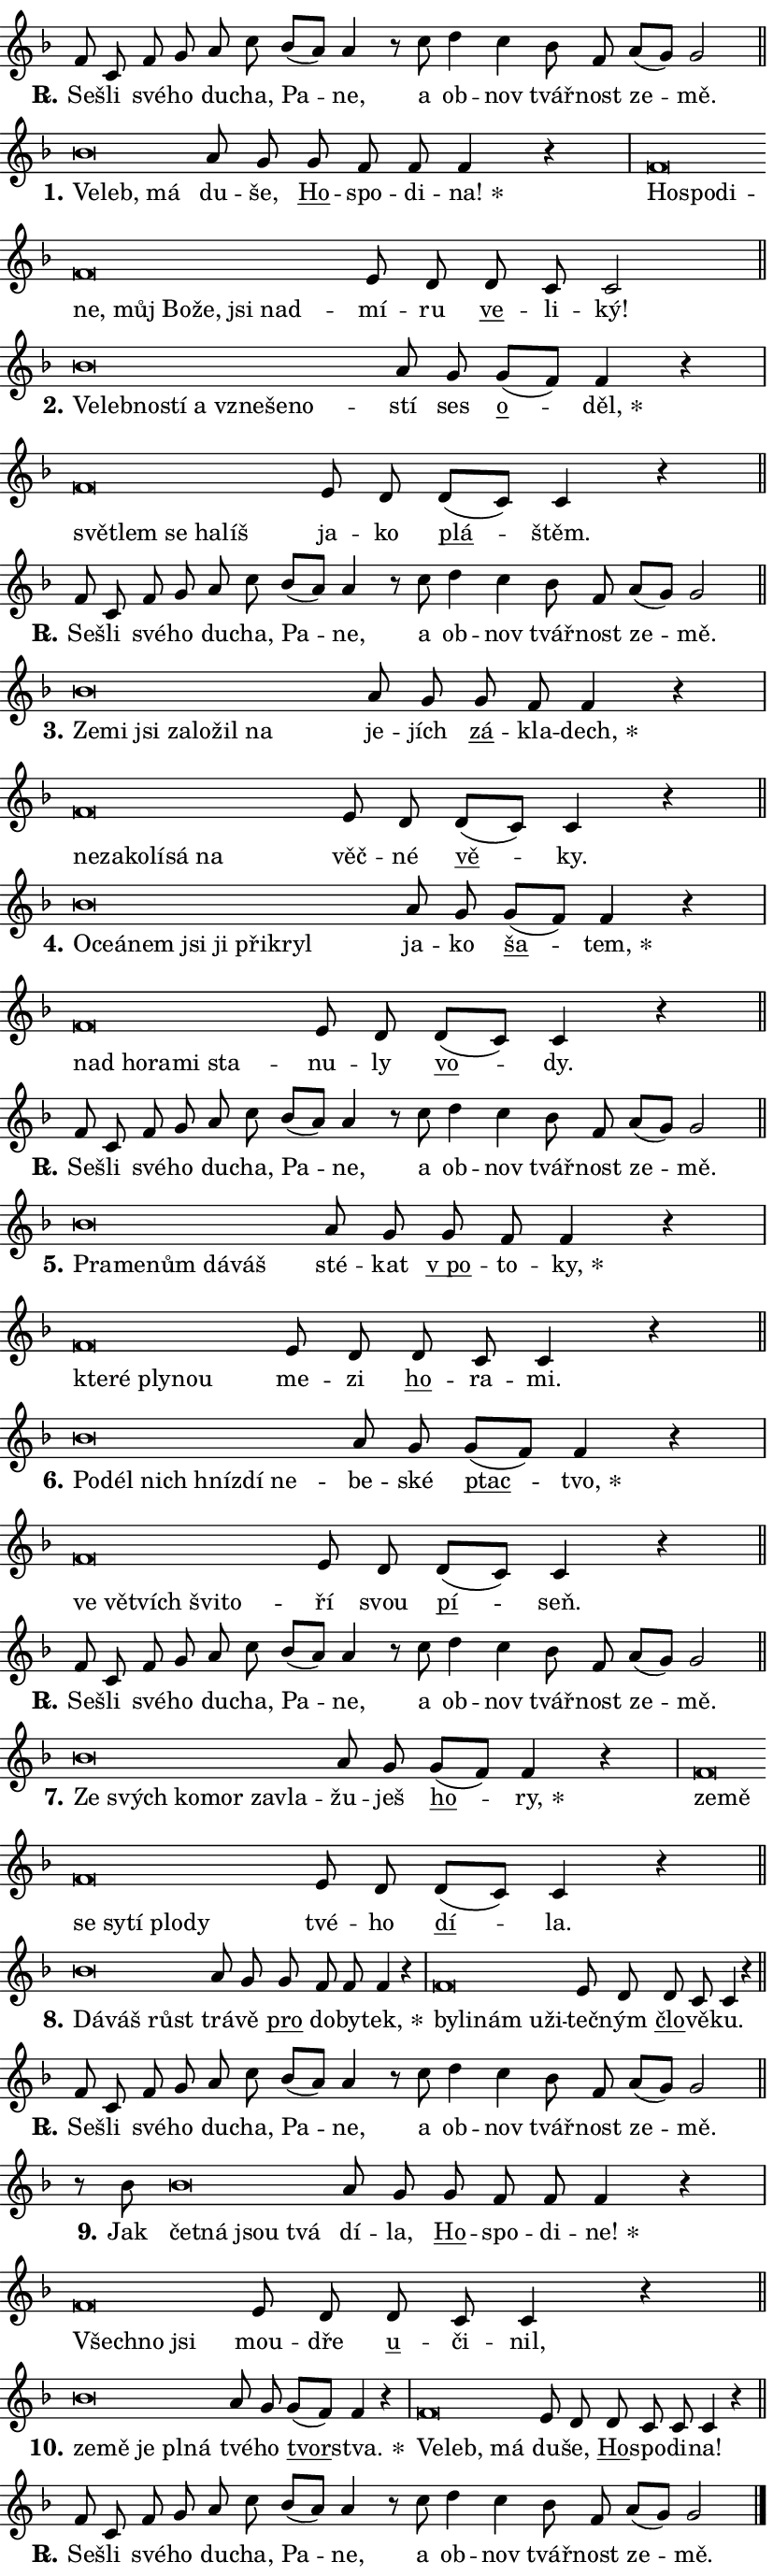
\version "2.24.0"
\header { tagline = "" }
\paper {
  indent = 0\cm
  top-margin = 0\cm
  right-margin = 0.13\cm % to fit lyric hyphens
  bottom-margin = 0\cm
  left-margin = 0\cm
  paper-width = 14\cm
  page-breaking = #ly:one-page-breaking
  system-system-spacing.basic-distance = #11
  score-system-spacing.basic-distance = #11
  ragged-last = ##f
}


%% Author: Thomas Morley
%% https://lists.gnu.org/archive/html/lilypond-user/2020-05/msg00002.html
#(define (line-position grob)
"Returns position of @var[grob} in current system:
   @code{'start}, if at first time-step
   @code{'end}, if at last time-step
   @code{'middle} otherwise
"
  (let* ((col (ly:item-get-column grob))
         (ln (ly:grob-object col 'left-neighbor))
         (rn (ly:grob-object col 'right-neighbor))
         (col-to-check-left (if (ly:grob? ln) ln col))
         (col-to-check-right (if (ly:grob? rn) rn col))
         (break-dir-left
           (and
             (ly:grob-property col-to-check-left 'non-musical #f)
             (ly:item-break-dir col-to-check-left)))
         (break-dir-right
           (and
             (ly:grob-property col-to-check-right 'non-musical #f)
             (ly:item-break-dir col-to-check-right))))
        (cond ((eqv? 1 break-dir-left) 'start)
              ((eqv? -1 break-dir-right) 'end)
              (else 'middle))))

#(define (tranparent-at-line-position vctor)
  (lambda (grob)
  "Relying on @code{line-position} select the relevant enry from @var{vctor}.
Used to determine transparency,"
    (case (line-position grob)
      ((end) (not (vector-ref vctor 0)))
      ((middle) (not (vector-ref vctor 1)))
      ((start) (not (vector-ref vctor 2))))))

noteHeadBreakVisibility =
#(define-music-function (break-visibility)(vector?)
"Makes @code{NoteHead}s transparent relying on @var{break-visibility}"
#{
  \override NoteHead.transparent =
    #(tranparent-at-line-position break-visibility)
#})

#(define delete-ledgers-for-transparent-note-heads
  (lambda (grob)
    "Reads whether a @code{NoteHead} is transparent.
If so this @code{NoteHead} is removed from @code{'note-heads} from
@var{grob}, which is supposed to be @code{LedgerLineSpanner}.
As a result ledgers are not printed for this @code{NoteHead}"
    (let* ((nhds-array (ly:grob-object grob 'note-heads))
           (nhds-list
             (if (ly:grob-array? nhds-array)
                 (ly:grob-array->list nhds-array)
                 '()))
           ;; Relies on the transparent-property being done before
           ;; Staff.LedgerLineSpanner.after-line-breaking is executed.
           ;; This is fragile ...
           (to-keep
             (remove
               (lambda (nhd)
                 (ly:grob-property nhd 'transparent #f))
               nhds-list)))
      ;; TODO find a better method to iterate over grob-arrays, similiar
      ;; to filter/remove etc for lists
      ;; For now rebuilt from scratch
      (set! (ly:grob-object grob 'note-heads)  '())
      (for-each
        (lambda (nhd)
          (ly:pointer-group-interface::add-grob grob 'note-heads nhd))
        to-keep))))

squashNotes = {
  \override NoteHead.X-extent = #'(-0.2 . 0.2)
  \override NoteHead.Y-extent = #'(-0.75 . 0)
  \override NoteHead.stencil =
    #(lambda (grob)
       (let ((pos (ly:grob-property grob 'staff-position)))
         (begin
           (if (< pos -7) (display "ERROR: Lower brevis then expected\n") (display ""))
           (if (<= pos -6) ly:text-interface::print ly:note-head::print))))
}
unSquashNotes = {
  \revert NoteHead.X-extent
  \revert NoteHead.Y-extent
  \revert NoteHead.stencil
}

hideNotes = \noteHeadBreakVisibility #begin-of-line-visible
unHideNotes = \noteHeadBreakVisibility #all-visible

% work-around for resetting accidentals
% https://lilypond.org/doc/v2.23/Documentation/notation/displaying-rhythms#unmetered-music
cadenzaMeasure = {
  \cadenzaOff
  \partial 1024 s1024
  \cadenzaOn
}

#(define-markup-command (accent layout props text) (markup?)
  "Underline accented syllable"
  (interpret-markup layout props
    #{\markup \override #'(offset . 4.3) \underline { #text }#}))

responsum = \markup \concat {
  "R" \hspace #-1.05 \path #0.1 #'((moveto 0 0.07) (lineto 0.9 0.8)) \hspace #0.05 "."
}

spaceSize = #0.6828661417322834 % exact space size for TeX Gyre Schola

\layout {
  \context {
    \Staff
    \remove "Time_signature_engraver"
    \override LedgerLineSpanner.after-line-breaking = #delete-ledgers-for-transparent-note-heads
  }
  \context {
    \Lyrics {
      \override LyricSpace.minimum-distance = \spaceSize
      \override LyricText.font-name = #"TeX Gyre Schola"
      \override LyricText.font-size = 1
      \override StanzaNumber.font-name = #"TeX Gyre Schola Bold"
      \override StanzaNumber.font-size = 1
    }
  }
  \context {
    \Score 
    \override NoteHead.text =
      #(lambda (grob) 
        (let ((pos (ly:grob-property grob 'staff-position)))
          #{\markup {
            \combine
              \halign #-0.55 \raise #(if (= pos -6) 0 0.5) \override #'(thickness . 2) \draw-line #'(3.2 . 0)
              \musicglyph "noteheads.sM1"
          }#}))
  }
}

% magnetic-lyrics.ily
%
%   written by
%     Jean Abou Samra <jean@abou-samra.fr>
%     Werner Lemberg <wl@gnu.org>
%
%   adapted by
%     Jiri Hon <jiri.hon@gmail.com>
%
% Version 2022-Apr-15

% https://www.mail-archive.com/lilypond-user@gnu.org/msg149350.html

#(define (Left_hyphen_pointer_engraver context)
   "Collect syllable-hyphen-syllable occurrences in lyrics and store
them in properties.  This engraver only looks to the left.  For
example, if the lyrics input is @code{foo -- bar}, it does the
following.

@itemize @bullet
@item
Set the @code{text} property of the @code{LyricHyphen} grob between
@q{foo} and @q{bar} to @code{foo}.

@item
Set the @code{left-hyphen} property of the @code{LyricText} grob with
text @q{foo} to the @code{LyricHyphen} grob between @q{foo} and
@q{bar}.
@end itemize

Use this auxiliary engraver in combination with the
@code{lyric-@/text::@/apply-@/magnetic-@/offset!} hook."
   (let ((hyphen #f)
         (text #f))
     (make-engraver
      (acknowledgers
       ((lyric-syllable-interface engraver grob source-engraver)
        (set! text grob)))
      (end-acknowledgers
       ((lyric-hyphen-interface engraver grob source-engraver)
        ;(when (not (grob::has-interface grob 'lyric-space-interface))
          (set! hyphen grob)));)
      ((stop-translation-timestep engraver)
       (when (and text hyphen)
         (ly:grob-set-object! text 'left-hyphen hyphen))
       (set! text #f)
       (set! hyphen #f)))))

#(define (lyric-text::apply-magnetic-offset! grob)
   "If the space between two syllables is less than the value in
property @code{LyricText@/.details@/.squash-threshold}, move the right
syllable to the left so that it gets concatenated with the left
syllable.

Use this function as a hook for
@code{LyricText@/.after-@/line-@/breaking} if the
@code{Left_@/hyphen_@/pointer_@/engraver} is active."
   (let ((hyphen (ly:grob-object grob 'left-hyphen #f)))
     (when hyphen
       (let ((left-text (ly:spanner-bound hyphen LEFT)))
         (when (grob::has-interface left-text 'lyric-syllable-interface)
           (let* ((common (ly:grob-common-refpoint grob left-text X))
                  (this-x-ext (ly:grob-extent grob common X))
                  (left-x-ext
                   (begin
                     ;; Trigger magnetism for left-text.
                     (ly:grob-property left-text 'after-line-breaking)
                     (ly:grob-extent left-text common X)))
                  ;; `delta` is the gap width between two syllables.
                  (delta (- (interval-start this-x-ext)
                            (interval-end left-x-ext)))
                  (details (ly:grob-property grob 'details))
                  (threshold (assoc-get 'squash-threshold details 0.2)))
             (when (< delta threshold)
               (let* (;; We have to manipulate the input text so that
                      ;; ligatures crossing syllable boundaries are not
                      ;; disabled.  For languages based on the Latin
                      ;; script this is essentially a beautification.
                      ;; However, for non-Western scripts it can be a
                      ;; necessity.
                      (lt (ly:grob-property left-text 'text))
                      (rt (ly:grob-property grob 'text))
                      (is-space (grob::has-interface hyphen 'lyric-space-interface))
                      (space (if is-space " " ""))
                      (extra-delta (if is-space spaceSize 0))
                      ;; Append new syllable.
                      (ltrt-space (if (and (string? lt) (string? rt))
                                (string-append lt space rt)
                                (make-concat-markup (list lt space rt))))
                      ;; Right-align `ltrt` to the right side.
                      (ltrt-space-markup (grob-interpret-markup
                               grob
                               (make-translate-markup
                                (cons (interval-length this-x-ext) 0)
                                (make-right-align-markup ltrt-space)))))
                 (begin
                   ;; Don't print `left-text`.
                   (ly:grob-set-property! left-text 'stencil #f)
                   ;; Set text and stencil (which holds all collected
                   ;; syllables so far) and shift it to the left.
                   (ly:grob-set-property! grob 'text ltrt-space)
                   (ly:grob-set-property! grob 'stencil ltrt-space-markup)
                   (ly:grob-translate-axis! grob (- (- delta extra-delta)) X))))))))))


#(define (lyric-hyphen::displace-bounds-first grob)
   ;; Make very sure this callback isn't triggered too early.
   (let ((left (ly:spanner-bound grob LEFT))
         (right (ly:spanner-bound grob RIGHT)))
     (ly:grob-property left 'after-line-breaking)
     (ly:grob-property right 'after-line-breaking)
     (ly:lyric-hyphen::print grob)))

squashThreshold = #0.4

\layout {
  \context {
    \Lyrics
    \consists #Left_hyphen_pointer_engraver
    \override LyricText.after-line-breaking =
      #lyric-text::apply-magnetic-offset!
    \override LyricHyphen.stencil = #lyric-hyphen::displace-bounds-first
    \override LyricText.details.squash-threshold = \squashThreshold
    \override LyricHyphen.minimum-distance = 0
    \override LyricHyphen.minimum-length = \squashThreshold
  }
}

squashText = \override LyricText.details.squash-threshold = 9999
unSquashText = \override LyricText.details.squash-threshold = \squashThreshold

leftText = \override LyricText.self-alignment-X = #LEFT
unLeftText = \revert LyricText.self-alignment-X

starOffset = #(lambda (grob) 
                (let ((x_offset (ly:self-alignment-interface::aligned-on-x-parent grob)))
                  (if (= x_offset 0) 0 (+ x_offset 1.2))))

star = #(define-music-function (syllable)(string?)
"Append star separator at the end of a syllable"
#{
  \once \override LyricText.X-offset = #starOffset
  \lyricmode { \markup {
    #syllable
    \override #'((font-name . "TeX Gyre Schola Bold")) \hspace #0.2 \lower #0.65 \larger "*"
  } }
#})

starAccent = #(define-music-function (syllable)(string?)
"Append star separator at the end of a syllable and make accent"
#{
  \once \override LyricText.X-offset = #starOffset
  \lyricmode { \markup {
    \accent #syllable
    \override #'((font-name . "TeX Gyre Schola Bold")) \hspace #0.2 \lower #0.65 \larger "*"
  } }
#})

breath = #(define-music-function (syllable)(string?)
"Append breathing indicator at the end of a syllable"
#{
  \lyricmode { \markup { #syllable "+" } }
#})

optionalBreath = #(define-music-function (syllable)(string?)
"Append optional breathing indicator at the end of a syllable"
#{
  \lyricmode { \markup { #syllable "(+)" } }
#})


\score {
    <<
        \new Voice = "melody" { \cadenzaOn \key f \major \relative { f'8 c f g a c \bar "" bes[( a)] a4 \bar "" r8 c d4 c \bar "" bes8 f \bar "" a[( g)] g2 \cadenzaMeasure \bar "||" \break } }
        \new Lyrics \lyricsto "melody" { \lyricmode { \set stanza = \responsum
Se -- šli své -- ho du -- cha, Pa -- ne, a ob -- nov tvář -- nost ze -- mě. } }
    >>
    \layout {}
}

\score {
    <<
        \new Voice = "melody" { \cadenzaOn \key f \major \relative { \squashNotes bes'\breve*1/16 \hideNotes \breve*1/16 \breve*1/16 \bar "" \unHideNotes \unSquashNotes a8 g \bar "" g f f f4 r \cadenzaMeasure \bar "|" \squashNotes f\breve*1/16 \hideNotes \breve*1/16 \bar "" \breve*1/16 \bar "" \breve*1/16 \bar "" \breve*1/16 \bar "" \breve*1/16 \bar "" \breve*1/16 \bar "" \breve*1/16 \breve*1/16 \bar "" \unHideNotes \unSquashNotes e8 d \bar "" d c c2 \cadenzaMeasure \bar "||" \break } }
        \new Lyrics \lyricsto "melody" { \lyricmode { \set stanza = "1."
\leftText Ve -- \squashText leb, má \unLeftText \unSquashText du -- še, \markup \accent Ho -- spo -- di -- \star na! \leftText Ho -- \squashText spo -- di -- ne, můj Bo -- že, jsi nad -- \unLeftText \unSquashText mí -- ru \markup \accent ve -- li -- ký! } }
    >>
    \layout {}
}

\score {
    <<
        \new Voice = "melody" { \cadenzaOn \key f \major \relative { \squashNotes bes'\breve*1/16 \hideNotes \breve*1/16 \bar "" \breve*1/16 \bar "" \breve*1/16 \bar "" \breve*1/16 \bar "" \breve*1/16 \bar "" \breve*1/16 \breve*1/16 \bar "" \unHideNotes \unSquashNotes a8 g \bar "" g[( f)] f4 r \cadenzaMeasure \bar "|" \squashNotes f\breve*1/16 \hideNotes \breve*1/16 \bar "" \breve*1/16 \bar "" \breve*1/16 \breve*1/16 \bar "" \unHideNotes \unSquashNotes e8 d \bar "" d[( c)] c4 r \cadenzaMeasure \bar "||" \break } }
        \new Lyrics \lyricsto "melody" { \lyricmode { \set stanza = "2."
\leftText Ve -- \squashText leb -- no -- stí a vzne -- še -- no -- \unLeftText \unSquashText stí ses \markup \accent o -- \star děl, \leftText svě -- \squashText tlem se ha -- líš \unLeftText \unSquashText ja -- ko \markup \accent plá -- štěm. } }
    >>
    \layout {}
}

\score {
    <<
        \new Voice = "melody" { \cadenzaOn \key f \major \relative { f'8 c f g a c \bar "" bes[( a)] a4 \bar "" r8 c d4 c \bar "" bes8 f \bar "" a[( g)] g2 \cadenzaMeasure \bar "||" \break } }
        \new Lyrics \lyricsto "melody" { \lyricmode { \set stanza = \responsum
Se -- šli své -- ho du -- cha, Pa -- ne, a ob -- nov tvář -- nost ze -- mě. } }
    >>
    \layout {}
}

\score {
    <<
        \new Voice = "melody" { \cadenzaOn \key f \major \relative { \squashNotes bes'\breve*1/16 \hideNotes \breve*1/16 \bar "" \breve*1/16 \bar "" \breve*1/16 \bar "" \breve*1/16 \bar "" \breve*1/16 \breve*1/16 \bar "" \unHideNotes \unSquashNotes a8 g \bar "" g f f4 r \cadenzaMeasure \bar "|" \squashNotes f\breve*1/16 \hideNotes \breve*1/16 \bar "" \breve*1/16 \bar "" \breve*1/16 \bar "" \breve*1/16 \breve*1/16 \bar "" \unHideNotes \unSquashNotes e8 d \bar "" d[( c)] c4 r \cadenzaMeasure \bar "||" \break } }
        \new Lyrics \lyricsto "melody" { \lyricmode { \set stanza = "3."
\leftText Ze -- \squashText mi jsi za -- lo -- žil na \unLeftText \unSquashText je -- jích \markup \accent zá -- kla -- \star dech, \leftText ne -- \squashText za -- ko -- lí -- sá na \unLeftText \unSquashText věč -- né \markup \accent vě -- ky. } }
    >>
    \layout {}
}

\score {
    <<
        \new Voice = "melody" { \cadenzaOn \key f \major \relative { \squashNotes bes'\breve*1/16 \hideNotes \breve*1/16 \bar "" \breve*1/16 \bar "" \breve*1/16 \bar "" \breve*1/16 \bar "" \breve*1/16 \bar "" \breve*1/16 \breve*1/16 \bar "" \unHideNotes \unSquashNotes a8 g \bar "" g[( f)] f4 r \cadenzaMeasure \bar "|" \squashNotes f\breve*1/16 \hideNotes \breve*1/16 \bar "" \breve*1/16 \bar "" \breve*1/16 \breve*1/16 \bar "" \unHideNotes \unSquashNotes e8 d \bar "" d[( c)] c4 r \cadenzaMeasure \bar "||" \break } }
        \new Lyrics \lyricsto "melody" { \lyricmode { \set stanza = "4."
\leftText O -- \squashText ce -- á -- nem jsi ji při -- kryl \unLeftText \unSquashText ja -- ko \markup \accent ša -- \star tem, \leftText nad \squashText ho -- ra -- mi sta -- \unLeftText \unSquashText nu -- ly \markup \accent vo -- dy. } }
    >>
    \layout {}
}

\score {
    <<
        \new Voice = "melody" { \cadenzaOn \key f \major \relative { f'8 c f g a c \bar "" bes[( a)] a4 \bar "" r8 c d4 c \bar "" bes8 f \bar "" a[( g)] g2 \cadenzaMeasure \bar "||" \break } }
        \new Lyrics \lyricsto "melody" { \lyricmode { \set stanza = \responsum
Se -- šli své -- ho du -- cha, Pa -- ne, a ob -- nov tvář -- nost ze -- mě. } }
    >>
    \layout {}
}

\score {
    <<
        \new Voice = "melody" { \cadenzaOn \key f \major \relative { \squashNotes bes'\breve*1/16 \hideNotes \breve*1/16 \bar "" \breve*1/16 \bar "" \breve*1/16 \breve*1/16 \bar "" \unHideNotes \unSquashNotes a8 g \bar "" g f f4 r \cadenzaMeasure \bar "|" \squashNotes f\breve*1/16 \hideNotes \breve*1/16 \bar "" \breve*1/16 \breve*1/16 \bar "" \unHideNotes \unSquashNotes e8 d \bar "" d c c4 r \cadenzaMeasure \bar "||" \break } }
        \new Lyrics \lyricsto "melody" { \lyricmode { \set stanza = "5."
\leftText Pra -- \squashText me -- nům dá -- váš \unLeftText \unSquashText sté -- kat \markup \accent "v po" -- to -- \star ky, \leftText kte -- \squashText ré ply -- nou \unLeftText \unSquashText me -- zi \markup \accent ho -- ra -- mi. } }
    >>
    \layout {}
}

\score {
    <<
        \new Voice = "melody" { \cadenzaOn \key f \major \relative { \squashNotes bes'\breve*1/16 \hideNotes \breve*1/16 \bar "" \breve*1/16 \bar "" \breve*1/16 \bar "" \breve*1/16 \breve*1/16 \bar "" \unHideNotes \unSquashNotes a8 g \bar "" g[( f)] f4 r \cadenzaMeasure \bar "|" \squashNotes f\breve*1/16 \hideNotes \breve*1/16 \bar "" \breve*1/16 \bar "" \breve*1/16 \breve*1/16 \bar "" \unHideNotes \unSquashNotes e8 d \bar "" d[( c)] c4 r \cadenzaMeasure \bar "||" \break } }
        \new Lyrics \lyricsto "melody" { \lyricmode { \set stanza = "6."
\leftText Po -- \squashText dél nich hníz -- dí ne -- \unLeftText \unSquashText be -- ské \markup \accent ptac -- \star tvo, \leftText ve \squashText vět -- vích švi -- to -- \unLeftText \unSquashText ří svou \markup \accent pí -- seň. } }
    >>
    \layout {}
}

\score {
    <<
        \new Voice = "melody" { \cadenzaOn \key f \major \relative { f'8 c f g a c \bar "" bes[( a)] a4 \bar "" r8 c d4 c \bar "" bes8 f \bar "" a[( g)] g2 \cadenzaMeasure \bar "||" \break } }
        \new Lyrics \lyricsto "melody" { \lyricmode { \set stanza = \responsum
Se -- šli své -- ho du -- cha, Pa -- ne, a ob -- nov tvář -- nost ze -- mě. } }
    >>
    \layout {}
}

\score {
    <<
        \new Voice = "melody" { \cadenzaOn \key f \major \relative { \squashNotes bes'\breve*1/16 \hideNotes \breve*1/16 \bar "" \breve*1/16 \bar "" \breve*1/16 \bar "" \breve*1/16 \breve*1/16 \bar "" \unHideNotes \unSquashNotes a8 g \bar "" g[( f)] f4 r \cadenzaMeasure \bar "|" \squashNotes f\breve*1/16 \hideNotes \breve*1/16 \bar "" \breve*1/16 \bar "" \breve*1/16 \bar "" \breve*1/16 \bar "" \breve*1/16 \breve*1/16 \bar "" \unHideNotes \unSquashNotes e8 d \bar "" d[( c)] c4 r \cadenzaMeasure \bar "||" \break } }
        \new Lyrics \lyricsto "melody" { \lyricmode { \set stanza = "7."
\leftText Ze \squashText svých ko -- mor za -- vla -- \unLeftText \unSquashText žu -- ješ \markup \accent ho -- \star ry, \leftText ze -- \squashText mě se sy -- tí plo -- dy \unLeftText \unSquashText tvé -- ho \markup \accent dí -- la. } }
    >>
    \layout {}
}

\score {
    <<
        \new Voice = "melody" { \cadenzaOn \key f \major \relative { \squashNotes bes'\breve*1/16 \hideNotes \breve*1/16 \breve*1/16 \bar "" \unHideNotes \unSquashNotes a8 g \bar "" g f f f4 r \cadenzaMeasure \bar "|" \squashNotes f\breve*1/16 \hideNotes \breve*1/16 \bar "" \breve*1/16 \bar "" \breve*1/16 \breve*1/16 \bar "" \unHideNotes \unSquashNotes e8 d \bar "" d c c4 r \cadenzaMeasure \bar "||" \break } }
        \new Lyrics \lyricsto "melody" { \lyricmode { \set stanza = "8."
\leftText Dá -- \squashText váš růst \unLeftText \unSquashText trá -- vě \markup \accent pro do -- by -- \star tek, \leftText by -- \squashText li -- nám u -- ži -- \unLeftText \unSquashText teč -- ným \markup \accent člo -- vě -- ku. } }
    >>
    \layout {}
}

\score {
    <<
        \new Voice = "melody" { \cadenzaOn \key f \major \relative { f'8 c f g a c \bar "" bes[( a)] a4 \bar "" r8 c d4 c \bar "" bes8 f \bar "" a[( g)] g2 \cadenzaMeasure \bar "||" \break } }
        \new Lyrics \lyricsto "melody" { \lyricmode { \set stanza = \responsum
Se -- šli své -- ho du -- cha, Pa -- ne, a ob -- nov tvář -- nost ze -- mě. } }
    >>
    \layout {}
}

\score {
    <<
        \new Voice = "melody" { \cadenzaOn \key f \major \relative { r8 bes' \squashNotes bes\breve*1/16 \hideNotes \breve*1/16 \bar "" \breve*1/16 \breve*1/16 \bar "" \unHideNotes \unSquashNotes a8 g \bar "" g f f f4 r \cadenzaMeasure \bar "|" \squashNotes f\breve*1/16 \hideNotes \breve*1/16 \breve*1/16 \bar "" \unHideNotes \unSquashNotes e8 d \bar "" d c c4 r \cadenzaMeasure \bar "||" \break } }
        \new Lyrics \lyricsto "melody" { \lyricmode { \set stanza = "9."
Jak \leftText čet -- \squashText ná jsou tvá \unLeftText \unSquashText dí -- la, \markup \accent Ho -- spo -- di -- \star ne! \leftText Všech -- \squashText no jsi \unLeftText \unSquashText mou -- dře \markup \accent u -- či -- nil, } }
    >>
    \layout {}
}

\score {
    <<
        \new Voice = "melody" { \cadenzaOn \key f \major \relative { \squashNotes bes'\breve*1/16 \hideNotes \breve*1/16 \bar "" \breve*1/16 \bar "" \breve*1/16 \breve*1/16 \bar "" \unHideNotes \unSquashNotes a8 g \bar "" g[( f)] f4 r \cadenzaMeasure \bar "|" \squashNotes f\breve*1/16 \hideNotes \breve*1/16 \breve*1/16 \bar "" \unHideNotes \unSquashNotes e8 d \bar "" d c c c4 r \cadenzaMeasure \bar "||" \break } }
        \new Lyrics \lyricsto "melody" { \lyricmode { \set stanza = "10."
\leftText ze -- \squashText mě je pl -- ná \unLeftText \unSquashText tvé -- ho \markup \accent tvor -- \star stva. \leftText Ve -- \squashText leb, má \unLeftText \unSquashText du -- še, \markup \accent Ho -- spo -- di -- na! } }
    >>
    \layout {}
}

\score {
    <<
        \new Voice = "melody" { \cadenzaOn \key f \major \relative { f'8 c f g a c \bar "" bes[( a)] a4 \bar "" r8 c d4 c \bar "" bes8 f \bar "" a[( g)] g2 \cadenzaMeasure \bar "||" \break } \bar "|." }
        \new Lyrics \lyricsto "melody" { \lyricmode { \set stanza = \responsum
Se -- šli své -- ho du -- cha, Pa -- ne, a ob -- nov tvář -- nost ze -- mě. } }
    >>
    \layout {}
}
